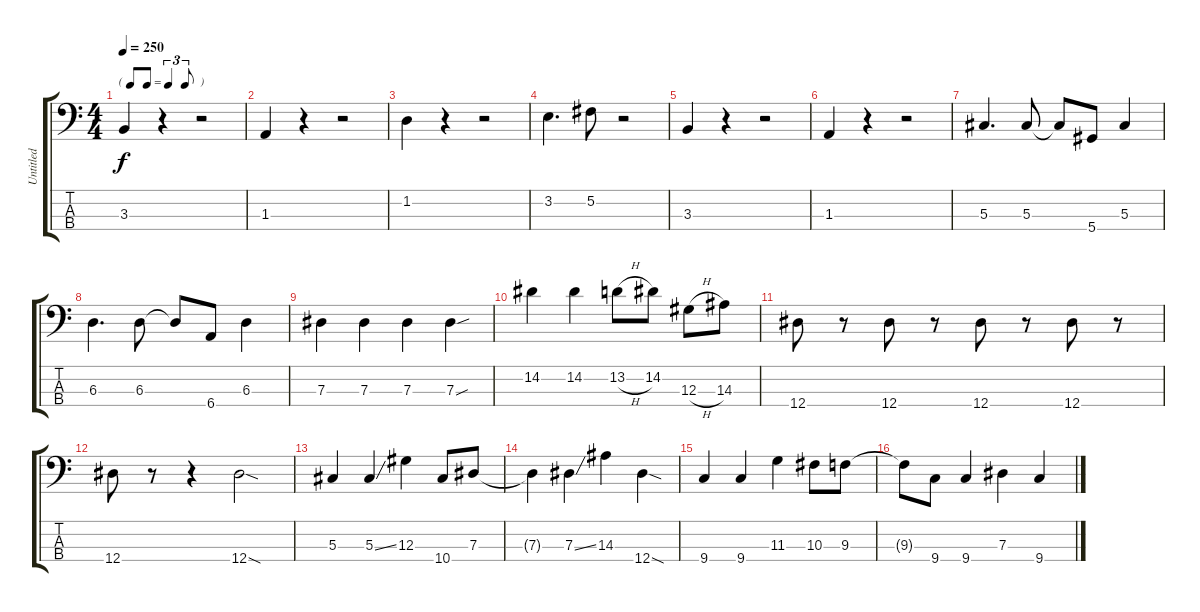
\track ("Untitled" "Untitled") {instrument electricbassfinger}
\staff {score tabs}
\tuning (Gb2 Db2 Ab1 Eb1) {hide}
\ts (4 4)
\tf triplet8th
\tempo 250
\clef f4
\ks c
3.3.4{dy f} r.4 r.2 |
1.3.4 r.4 r.2 |
1.2.4 r.4 r.2 |
3.2.4{d} 5.2.8 r.2 |
3.3.4 r.4 r.2 |
1.3.4 r.4 r.2 |
5.3.4{d} 5.3.8 5.3{t}.8 5.4.8 5.3.4 |
6.3.4{d} 6.3.8 6.3{t}.8 6.4.8 6.3.4 |
7.3.4 7.3.4 7.3.4 7.3{sou}.4 |
14.2.4 14.2.4 13.2{h}.8 14.2.8 12.3{h}.8 14.3.8 |
12.4.8 r.8 12.4.8 r.8 12.4.8 r.8 12.4.8 r.8 |
12.4.8 r.8 r.4 12.4{sod}.2 |
5.3.4 5.3{ss}.4 12.3.4 10.4.8 7.3.8 |
7.3{t}.4 7.3{ss}.4 14.3.4 12.4{sod}.4 |
9.4.4 9.4.4 11.3.4 10.3.8 9.3.8 |
9.3{t}.8 9.4.8 9.4.4 7.3.4 9.4.4
